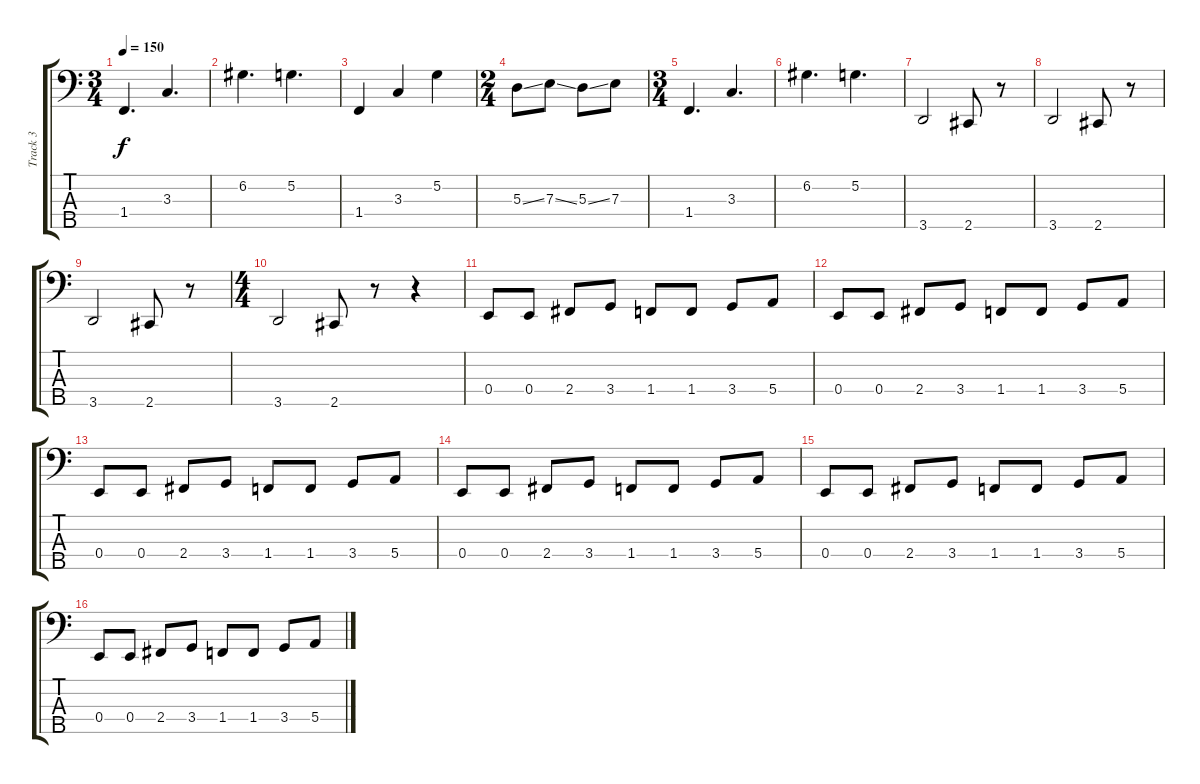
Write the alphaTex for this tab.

\track ("Track 3" "Track 3") {instrument electricbassfinger}
\staff {score tabs}
\tuning (G2 D2 A1 E1 B0) {hide}
\ts (3 4)
\tempo 150
\clef f4
\ks c
1.4.4{d dy f} 3.3.4{d} |
6.2.4{d} 5.2.4{d} |
1.4.4 3.3.4 5.2.4 |
\ts (2 4)
5.3{ss}.8 7.3{ss}.8 5.3{ss}.8 7.3.8 |
\ts (3 4)
1.4.4{d} 3.3.4{d} |
6.2.4{d} 5.2.4{d} |
3.5.2 2.5.8 r.8 |
3.5.2 2.5.8 r.8 |
3.5.2 2.5.8 r.8 |
\ts (4 4)
3.5.2 2.5.8 r.8 r.4 |
0.4.8 0.4.8 2.4.8 3.4.8 1.4.8 1.4.8 3.4.8 5.4.8 |
0.4.8 0.4.8 2.4.8 3.4.8 1.4.8 1.4.8 3.4.8 5.4.8 |
0.4.8 0.4.8 2.4.8 3.4.8 1.4.8 1.4.8 3.4.8 5.4.8 |
0.4.8 0.4.8 2.4.8 3.4.8 1.4.8 1.4.8 3.4.8 5.4.8 |
0.4.8 0.4.8 2.4.8 3.4.8 1.4.8 1.4.8 3.4.8 5.4.8 |
0.4.8 0.4.8 2.4.8 3.4.8 1.4.8 1.4.8 3.4.8 5.4.8
